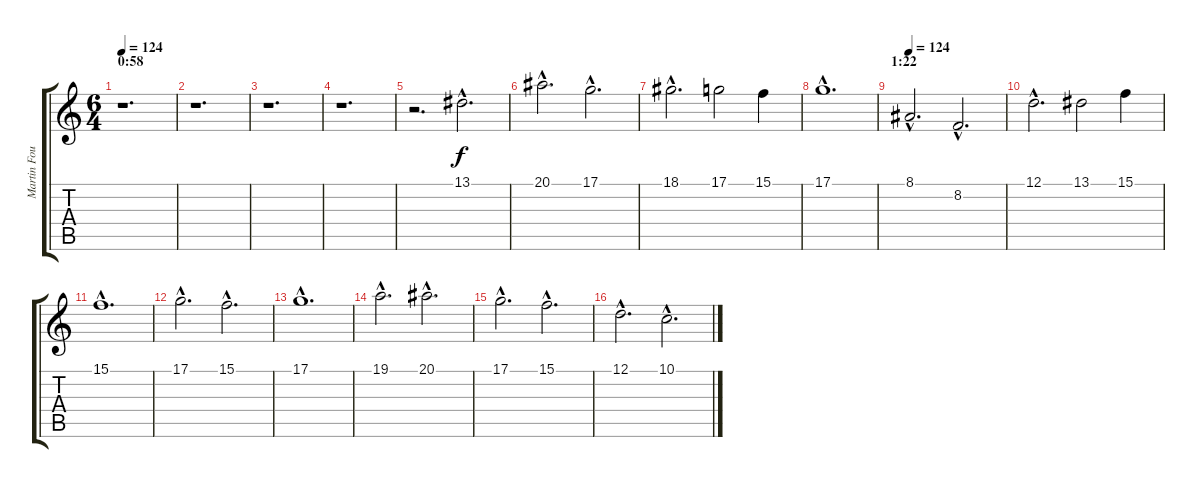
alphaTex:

\track ("Martin Foul (Unwashed Pianist)" "Martin Fou") {instrument pad4choir}
\staff {score tabs}
\tuning (D4 A3 F3 C3 G2 D2) {hide}
\ts (6 4)
\section ("" "0:58")
\tempo 124
\clef g2
\ks c
r.1{d dy f volume 15 balance 7 instrument pad4choir} |
r.1{d} |
r.1{d} |
r.1{d} |
r.2{d} 13.1{hac}.2{d} |
20.1{hac}.2{d} 17.1{hac}.2{d} |
18.1{hac}.2{d} 17.1.2 15.1.4 |
17.1{hac}.1{d} |
\section ("" "1:22")
\tempo 124
8.1{hac}.2{d volume 15 balance 7 instrument pad4choir} 8.2{hac}.2{d} |
12.1{hac}.2{d} 13.1.2 15.1.4 |
15.1{hac}.1{d} |
17.1{hac}.2{d} 15.1{hac}.2{d} |
17.1{hac}.1{d} |
19.1{hac}.2{d} 20.1{hac}.2{d} |
17.1{hac}.2{d} 15.1{hac}.2{d} |
12.1{hac}.2{d} 10.1{hac}.2{d}
